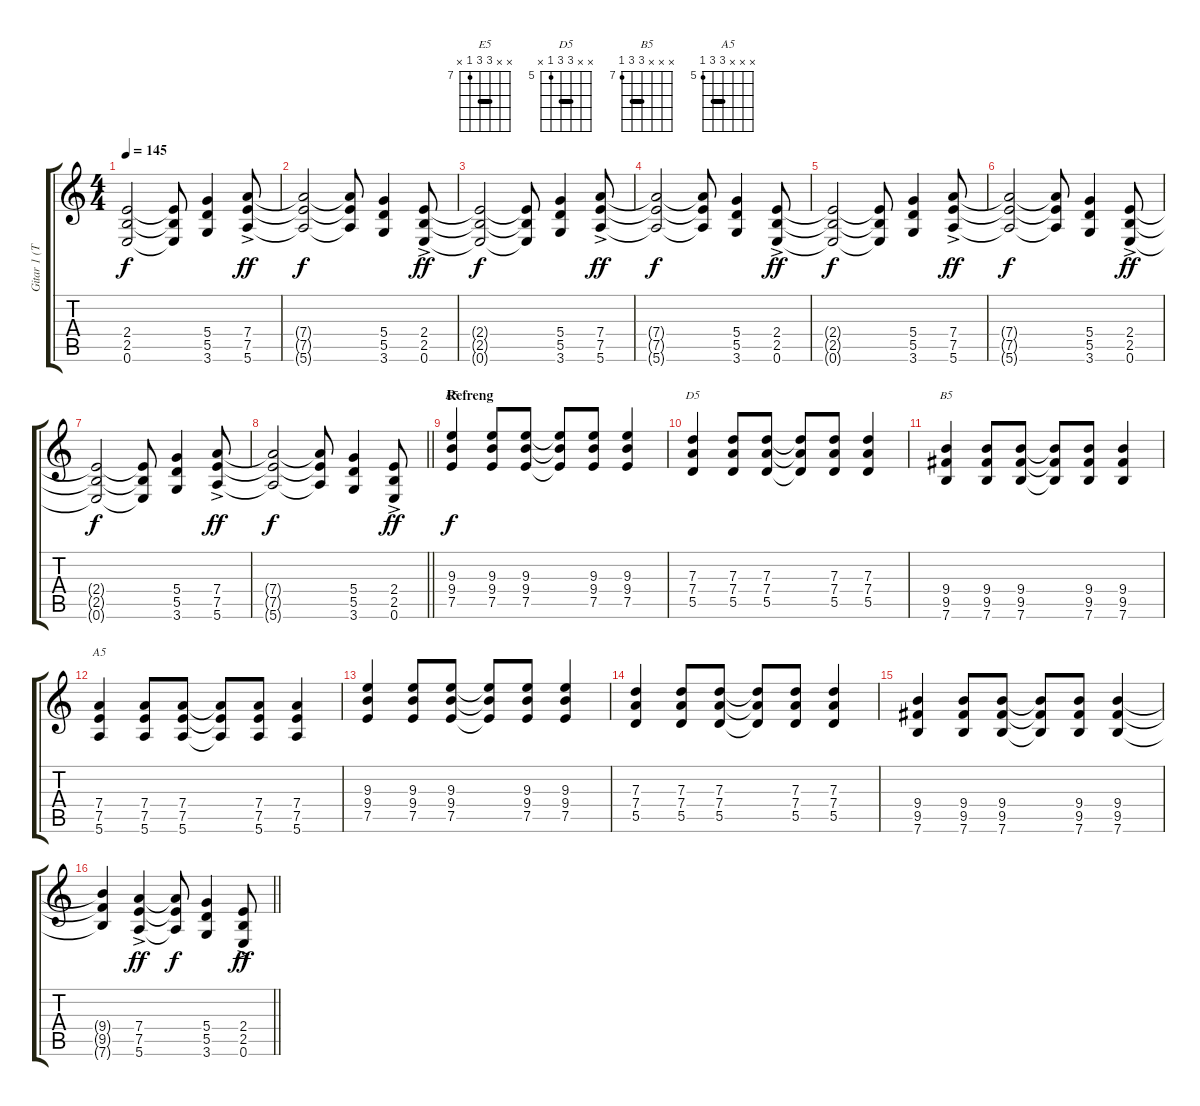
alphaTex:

\track ("Gitar 1 (Tore)" "Gitar 1 (T") {instrument distortionguitar}
\staff {score tabs}
\tuning (E4 B3 G3 D3 A2 E2) {hide}
\chord ("E5" x x 9 9 7 x) {firstfret 7 barre 9}
\chord ("D5" x x 7 7 5 x) {firstfret 5 barre 7}
\chord ("B5" x x x 9 9 7) {firstfret 7 barre 9}
\chord ("A5" x x x 7 7 5) {firstfret 5 barre 7}
\ts (4 4)
\tempo 145
\clef g2
\ks c
(2.4{t} 2.5{t} 0.6{t}).2{dy f} (2.4{t} 2.5{t} 0.6{t}).8 (5.4 5.5 3.6).4 (7.4{ac} 7.5 5.6{ac}).8{dy ff} |
(7.4{t} 7.5{t} 5.6{t}).2{dy f} (7.4{t} 7.5{t} 5.6{t}).8 (5.4 5.5 3.6).4 (2.4 2.5 0.6{ac}).8{dy ff} |
(2.4{t} 2.5{t} 0.6{t}).2{dy f} (2.4{t} 2.5{t} 0.6{t}).8 (5.4 5.5 3.6).4 (7.4{ac} 7.5 5.6{ac}).8{dy ff} |
(7.4{t} 7.5{t} 5.6{t}).2{dy f} (7.4{t} 7.5{t} 5.6{t}).8 (5.4 5.5 3.6).4 (2.4 2.5 0.6{ac}).8{dy ff} |
(2.4{t} 2.5{t} 0.6{t}).2{dy f} (2.4{t} 2.5{t} 0.6{t}).8 (5.4 5.5 3.6).4 (7.4{ac} 7.5 5.6{ac}).8{dy ff} |
(7.4{t} 7.5{t} 5.6{t}).2{dy f} (7.4{t} 7.5{t} 5.6{t}).8 (5.4 5.5 3.6).4 (2.4 2.5 0.6{ac}).8{dy ff} |
(2.4{t} 2.5{t} 0.6{t}).2{dy f} (2.4{t} 2.5{t} 0.6{t}).8 (5.4 5.5 3.6).4 (7.4{ac} 7.5 5.6{ac}).8{dy ff} |
\barLineRight lightlight
(7.4{t} 7.5{t} 5.6{t}).2{dy f} (7.4{t} 7.5{t} 5.6{t}).8 (5.4 5.5 3.6).4 (2.4 2.5 0.6{ac}).8{dy ff} |
\section ("" "Refreng")
(9.3 9.4 7.5).4{ch "E5" dy f} (9.3 9.4 7.5).8 (9.3 9.4 7.5).8 (9.3{t} 9.4{t} 7.5{t}).8 (9.3 9.4 7.5).8 (9.3 9.4 7.5).4 |
(7.3 7.4 5.5).4{ch "D5"} (7.3 7.4 5.5).8 (7.3 7.4 5.5).8 (7.3{t} 7.4{t} 5.5{t}).8 (7.3 7.4 5.5).8 (7.3 7.4 5.5).4 |
(9.4 9.5 7.6).4{ch "B5"} (9.4 9.5 7.6).8 (9.4 9.5 7.6).8 (9.4{t} 9.5{t} 7.6{t}).8 (9.4 9.5 7.6).8 (9.4 9.5 7.6).4 |
(7.4 7.5 5.6).4{ch "A5"} (7.4 7.5 5.6).8 (7.4 7.5 5.6).8 (7.4{t} 7.5{t} 5.6{t}).8 (7.4 7.5 5.6).8 (7.4 7.5 5.6).4 |
(9.3 9.4 7.5).4 (9.3 9.4 7.5).8 (9.3 9.4 7.5).8 (9.3{t} 9.4{t} 7.5{t}).8 (9.3 9.4 7.5).8 (9.3 9.4 7.5).4 |
(7.3 7.4 5.5).4 (7.3 7.4 5.5).8 (7.3 7.4 5.5).8 (7.3{t} 7.4{t} 5.5{t}).8 (7.3 7.4 5.5).8 (7.3 7.4 5.5).4 |
(9.4 9.5 7.6).4 (9.4 9.5 7.6).8 (9.4 9.5 7.6).8 (9.4{t} 9.5{t} 7.6{t}).8 (9.4 9.5 7.6).8 (9.4 9.5 7.6).4 |
\barLineRight lightlight
(9.4{t} 9.5{t} 7.6{t}).4 (7.4 7.5 5.6{ac}).4{dy ff} (7.4{t} 7.5{t} 5.6{t}).8{dy f} (5.4 5.5 3.6).4 (2.4 2.5 0.6{ac}).8{dy ff}
